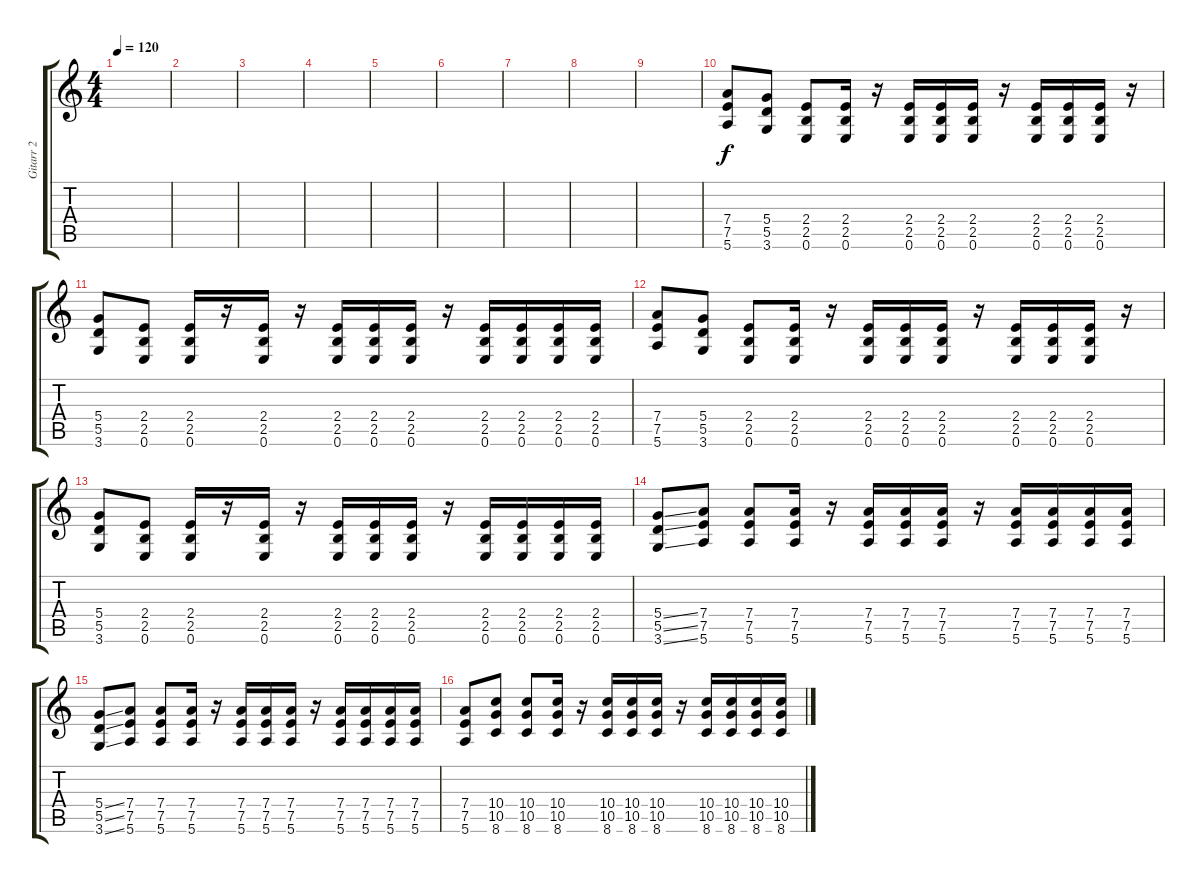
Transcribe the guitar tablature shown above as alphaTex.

\track ("Gitarr 2" "Gitarr 2") {instrument distortionguitar}
\staff {score tabs}
\tuning (E4 B3 G3 D3 A2 E2) {hide}
\ts (4 4)
\tempo 120
\clef g2
\ks c
|
|
|
|
|
|
|
|
|
(7.4 7.5 5.6).8 (5.4 5.5 3.6).8 (2.4 2.5 0.6).8 (2.4 2.5 0.6).16 r.16 (2.4 2.5 0.6).16 (2.4 2.5 0.6).16 (2.4 2.5 0.6).16 r.16 (2.4 2.5 0.6).16 (2.4 2.5 0.6).16 (2.4 2.5 0.6).16 r.16 |
(5.4 5.5 3.6).8 (2.4 2.5 0.6).8 (2.4 2.5 0.6).16 r.16 (2.4 2.5 0.6).16 r.16 (2.4 2.5 0.6).16 (2.4 2.5 0.6).16 (2.4 2.5 0.6).16 r.16 (2.4 2.5 0.6).16 (2.4 2.5 0.6).16 (2.4 2.5 0.6).16 (2.4 2.5 0.6).16 |
(7.4 7.5 5.6).8 (5.4 5.5 3.6).8 (2.4 2.5 0.6).8 (2.4 2.5 0.6).16 r.16 (2.4 2.5 0.6).16 (2.4 2.5 0.6).16 (2.4 2.5 0.6).16 r.16 (2.4 2.5 0.6).16 (2.4 2.5 0.6).16 (2.4 2.5 0.6).16 r.16 |
(5.4 5.5 3.6).8 (2.4 2.5 0.6).8 (2.4 2.5 0.6).16 r.16 (2.4 2.5 0.6).16 r.16 (2.4 2.5 0.6).16 (2.4 2.5 0.6).16 (2.4 2.5 0.6).16 r.16 (2.4 2.5 0.6).16 (2.4 2.5 0.6).16 (2.4 2.5 0.6).16 (2.4 2.5 0.6).16 |
(5.4{ss} 5.5{ss} 3.6{ss}).8 (7.4 7.5 5.6).8 (7.4 7.5 5.6).8 (7.4 7.5 5.6).16 r.16 (7.4 7.5 5.6).16 (7.4 7.5 5.6).16 (7.4 7.5 5.6).16 r.16 (7.4 7.5 5.6).16 (7.4 7.5 5.6).16 (7.4 7.5 5.6).16 (7.4 7.5 5.6).16 |
(5.4{ss} 5.5{ss} 3.6{ss}).8 (7.4 7.5 5.6).8 (7.4 7.5 5.6).8 (7.4 7.5 5.6).16 r.16 (7.4 7.5 5.6).16 (7.4 7.5 5.6).16 (7.4 7.5 5.6).16 r.16 (7.4 7.5 5.6).16 (7.4 7.5 5.6).16 (7.4 7.5 5.6).16 (7.4 7.5 5.6).16 |
(7.4 7.5 5.6).8 (10.4 10.5 8.6).8 (10.4 10.5 8.6).8 (10.4 10.5 8.6).16 r.16 (10.4 10.5 8.6).16 (10.4 10.5 8.6).16 (10.4 10.5 8.6).16 r.16 (10.4 10.5 8.6).16 (10.4 10.5 8.6).16 (10.4 10.5 8.6).16 (10.4 10.5 8.6).16
